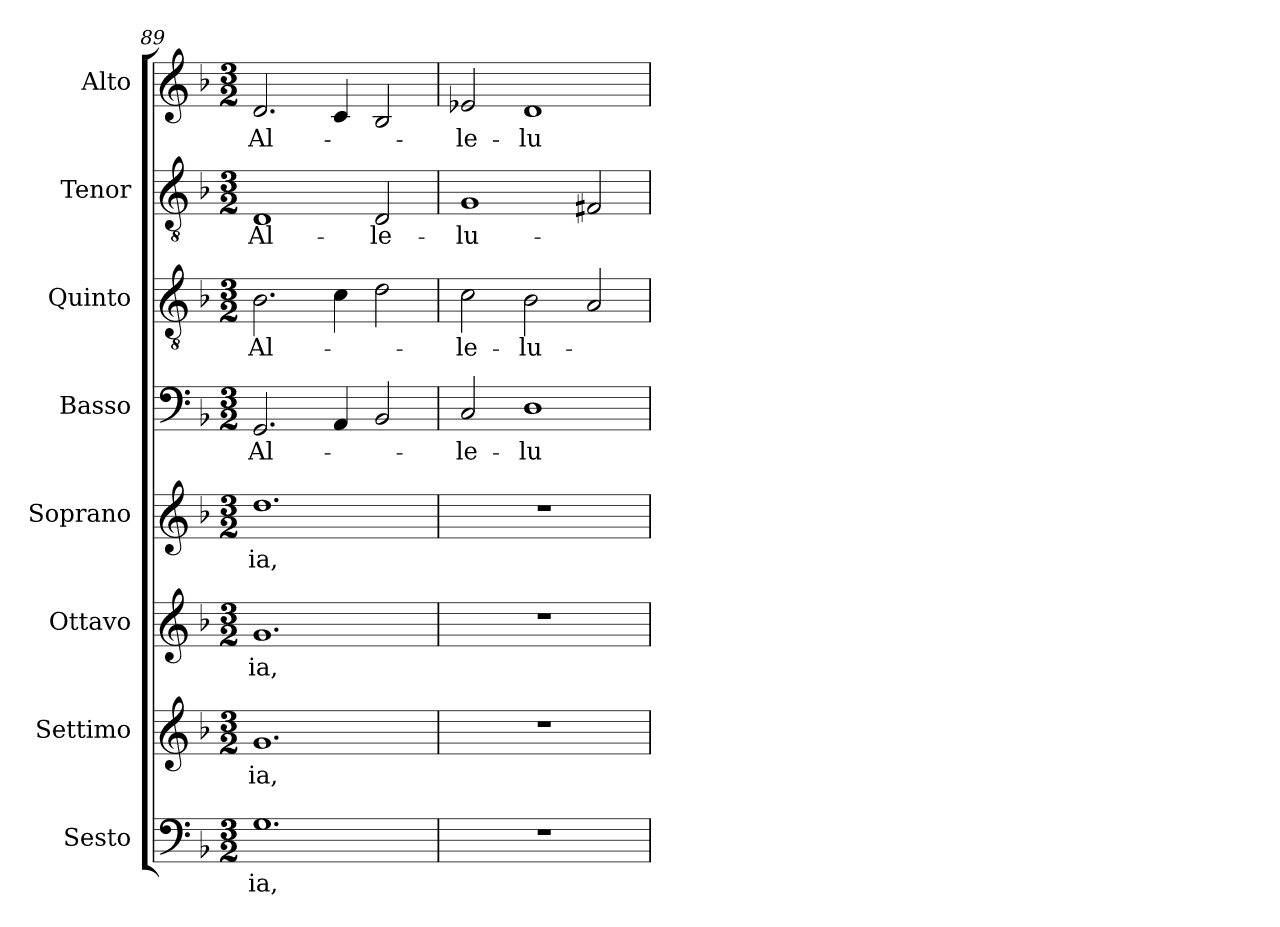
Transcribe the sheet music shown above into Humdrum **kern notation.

**kern	**text	**kern	**text	**kern	**text	**kern	**text	**kern	**text	**kern	**text	**kern	**text	**kern	**text
*part8	*part8	*part7	*part7	*part6	*part6	*part5	*part5	*part4	*part4	*part3	*part3	*part2	*part2	*part1	*part1
*staff8	*staff8	*staff7	*staff7	*staff6	*staff6	*staff5	*staff5	*staff4	*staff4	*staff3	*staff3	*staff2	*staff2	*staff1	*staff1
*I"Sesto	*	*I"Settimo	*	*I"Ottavo	*	*I"Soprano	*	*I"Basso	*	*I"Quinto	*	*I"Tenor	*	*I"Alto	*
*I'Ss.	*	*I'St.	*	*I'Ot.	*	*I'S.	*	*I'B.	*	*I'Q.	*	*I'T.	*	*I'A.	*
!!LO:PB:g=z
*clefF4	*	*clefG2	*	*clefG2	*	*clefG2	*	*clefF4	*	*clefGv2	*	*clefGv2	*	*clefG2	*
*	*	*	*	*	*	*	*	*	*	*ITrd7c12	*	*ITrd7c12	*	*	*
*k[b-]	*	*k[b-]	*	*k[b-]	*	*k[b-]	*	*k[b-]	*	*k[b-]	*	*k[b-]	*	*k[b-]	*
*F:	*	*F:	*	*F:	*	*F:	*	*F:	*	*F:	*	*F:	*	*F:	*
*M3/2	*	*M3/2	*	*M3/2	*	*M3/2	*	*M3/2	*	*M3/2	*	*M3/2	*	*M3/2	*
=89	=89	=89	=89	=89	=89	=89	=89	=89	=89	=89	=89	=89	=89	=89	=89
!	!LO:LY:b:color=#000000	!	!	!	!	!	!	!	!	!	!	!	!	!	!
!	!	!	!LO:LY:b:color=#000000	!	!	!	!	!	!	!	!	!	!	!	!
!	!	!	!	!	!LO:LY:b:color=#000000	!	!	!	!	!	!	!	!	!	!
!	!	!	!	!	!	!	!LO:LY:b:color=#000000	!	!	!	!	!	!	!	!
!	!	!	!	!	!	!	!	!	!LO:LY:b:color=#000000	!	!	!	!	!	!
!	!	!	!	!	!	!	!	!	!	!	!LO:LY:b:color=#000000	!	!	!	!
!	!	!	!	!	!	!	!	!	!	!	!	!	!LO:LY:b:color=#000000	!	!
!	!	!	!	!	!	!	!	!	!	!	!	!	!	!	!LO:LY:b:color=#000000
1.Gi	-ia,	1.gi	-ia,	1.gi	-ia,	1.ddi	-ia,	2.GGi/	Al-	2.BB-i\	Al-	1DDi	Al-	2.di/	Al-
.	.	.	.	.	.	.	.	4AAi/	.	4Ci\	.	.	.	4ci/	.
!	!	!	!	!	!	!	!	!	!	!	!	!	!LO:LY:b:color=#000000	!	!
.	.	.	.	.	.	.	.	2BB-i/	.	2Di\	.	2DDi/	-le-	2B-i/	.
=90	=90	=90	=90	=90	=90	=90	=90	=90	=90	=90	=90	=90	=90	=90	=90
!LO:N:vis=1	!	!LO:N:vis=1	!	!LO:N:vis=1	!	!LO:N:vis=1	!	!	!	!	!	!	!	!	!
!	!	!	!	!	!	!	!	!	!LO:LY:b:color=#000000	!	!	!	!	!	!
!	!	!	!	!	!	!	!	!	!	!	!LO:LY:b:color=#000000	!	!	!	!
!	!	!	!	!	!	!	!	!	!	!	!	!	!LO:LY:b:color=#000000	!	!
!	!	!	!	!	!	!	!	!	!	!	!	!	!	!	!LO:LY:b:color=#000000
1.r	.	1.r	.	1.r	.	1.r	.	2Ci/	-le-	2Ci\	-le-	1GGi	-lu-	2e-Xi/	-le-
!	!	!	!	!	!	!	!	!	!LO:LY:b:color=#000000	!	!	!	!	!	!
!	!	!	!	!	!	!	!	!	!	!	!LO:LY:b:color=#000000	!	!	!	!
!	!	!	!	!	!	!	!	!	!	!	!	!	!	!	!LO:LY:b:color=#000000
.	.	.	.	.	.	.	.	1Di	-lu-	2BB-i\	-lu-	.	.	1di	-lu-
.	.	.	.	.	.	.	.	.	.	2AAi/	.	2FF#Xi/	.	.	.
=	=	=	=	=	=	=	=	=	=	=	=	=	=	=	=
*-	*-	*-	*-	*-	*-	*-	*-	*-	*-	*-	*-	*-	*-	*-	*-
